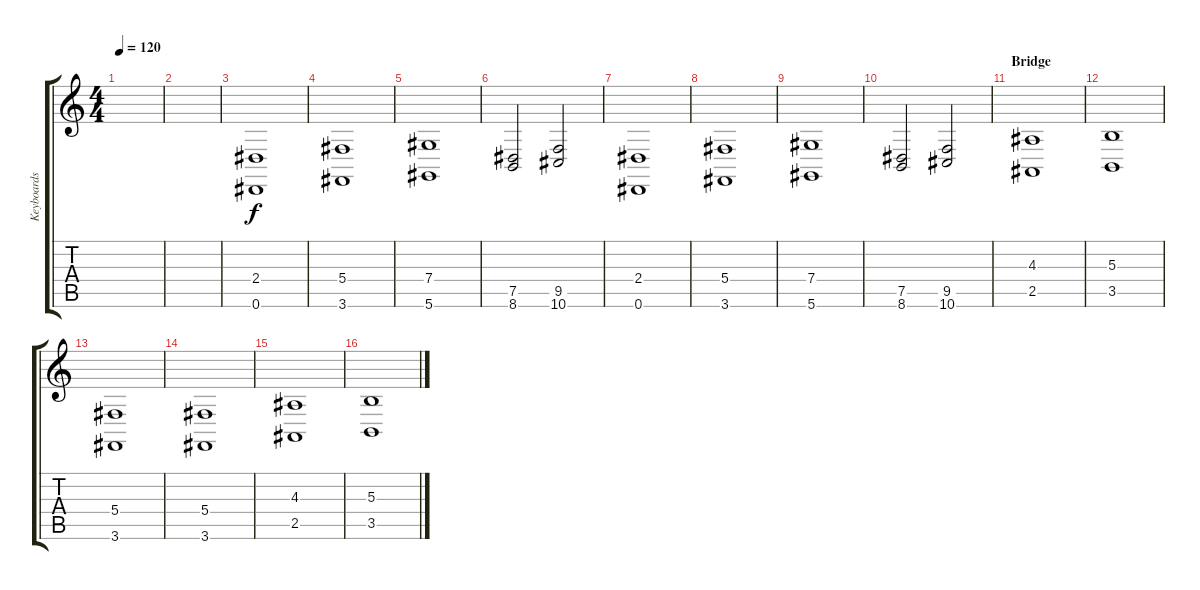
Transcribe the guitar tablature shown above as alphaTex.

\track ("Keyboards" "Keyboards") {instrument stringensemble1}
\staff {score tabs}
\tuning (Eb4 Bb3 Gb3 Db3 Ab2 Eb2) {hide}
\ts (4 4)
\tempo 120
\clef g2
\ks c
|
|
(2.4 0.6).1 |
(5.4 3.6).1 |
(7.4 5.6).1 |
(7.5 8.6).2 (9.5 10.6).2 |
(2.4 0.6).1 |
(5.4 3.6).1 |
(7.4 5.6).1 |
(7.5 8.6).2 (9.5 10.6).2 |
\section ("" "Bridge")
(4.3 2.5).1 |
(5.3 3.5).1 |
(5.4 3.6).1 |
(5.4 3.6).1 |
(4.3 2.5).1 |
(5.3 3.5).1
